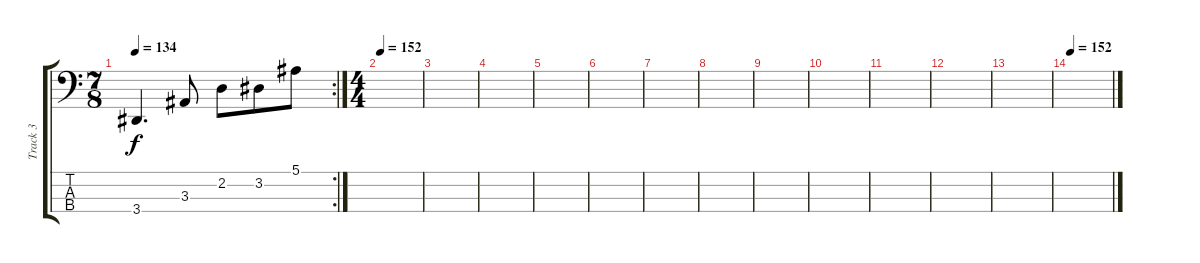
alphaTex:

\track ("Track 3" "Track 3") {instrument electricbassfinger}
\staff {score tabs}
\tuning (F2 C2 G1 C1) {hide}
\rc 2
\ts (7 8)
\tempo 134
\clef f4
\ks c
3.4.4{d dy f} 3.3.8 2.2.8 3.2.8 5.1.8 |
\ts (4 4)
\tempo 152
|
|
|
|
|
|
|
|
|
|
|
|
\tempo 152
